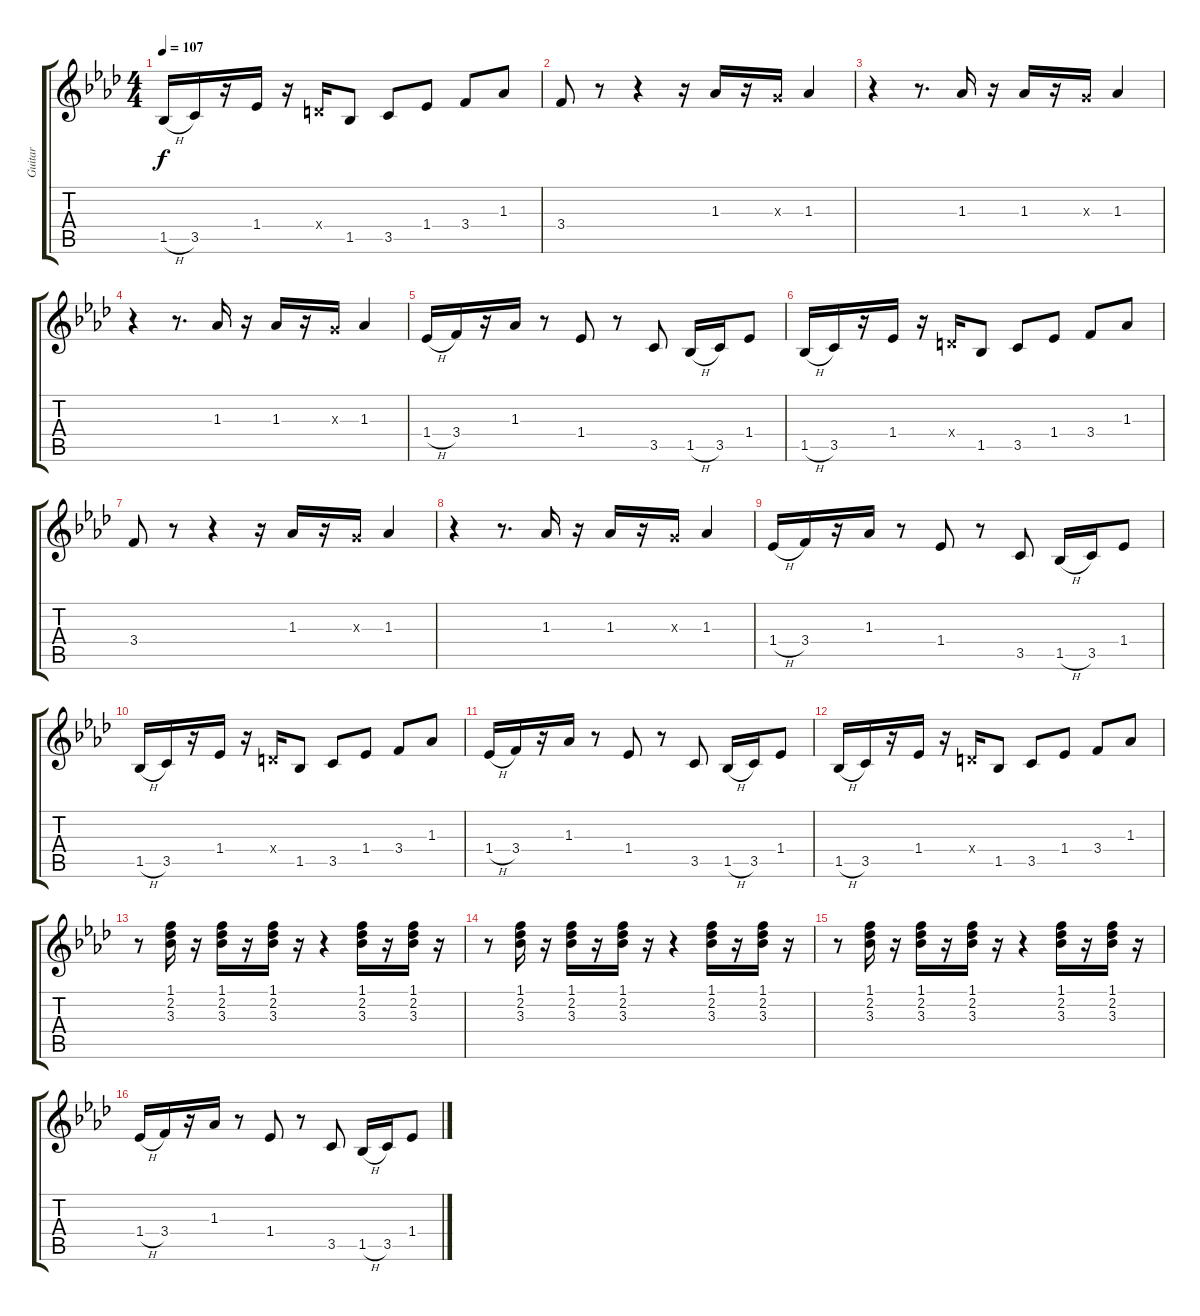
\track ("Guitar" "Guitar") {instrument electricguitarmuted}
\staff {score tabs}
\tuning (E4 B3 G3 D3 A2 E2) {hide}
\ts (4 4)
\tempo 107
\clef g2
\ks ab
1.5{h}.16{dy f} 3.5.16 r.16 1.4.16 r.16 0.4{x}.16 1.5.8 3.5.8 1.4.8 3.4.8 1.3.8 |
3.4.8 r.8 r.4 r.16 1.3.16 r.16 0.3{x}.16 1.3.4 |
r.4 r.8{d} 1.3.16 r.16 1.3.16 r.16 0.3{x}.16 1.3.4 |
r.4 r.8{d} 1.3.16 r.16 1.3.16 r.16 0.3{x}.16 1.3.4 |
1.4{h}.16 3.4.16 r.16 1.3.16 r.8 1.4.8 r.8 3.5.8 1.5{h}.16 3.5.16 1.4.8 |
1.5{h}.16 3.5.16 r.16 1.4.16 r.16 0.4{x}.16 1.5.8 3.5.8 1.4.8 3.4.8 1.3.8 |
3.4.8 r.8 r.4 r.16 1.3.16 r.16 0.3{x}.16 1.3.4 |
r.4 r.8{d} 1.3.16 r.16 1.3.16 r.16 0.3{x}.16 1.3.4 |
1.4{h}.16 3.4.16 r.16 1.3.16 r.8 1.4.8 r.8 3.5.8 1.5{h}.16 3.5.16 1.4.8 |
1.5{h}.16 3.5.16 r.16 1.4.16 r.16 0.4{x}.16 1.5.8 3.5.8 1.4.8 3.4.8 1.3.8 |
1.4{h}.16 3.4.16 r.16 1.3.16 r.8 1.4.8 r.8 3.5.8 1.5{h}.16 3.5.16 1.4.8 |
1.5{h}.16 3.5.16 r.16 1.4.16 r.16 0.4{x}.16 1.5.8 3.5.8 1.4.8 3.4.8 1.3.8 |
r.8 (1.1 2.2 3.3).16 r.16 (1.1 2.2 3.3).16 r.16 (1.1 2.2 3.3).16 r.16 r.4 (1.1 2.2 3.3).16 r.16 (1.1 2.2 3.3).16 r.16 |
r.8 (1.1 2.2 3.3).16 r.16 (1.1 2.2 3.3).16 r.16 (1.1 2.2 3.3).16 r.16 r.4 (1.1 2.2 3.3).16 r.16 (1.1 2.2 3.3).16 r.16 |
r.8 (1.1 2.2 3.3).16 r.16 (1.1 2.2 3.3).16 r.16 (1.1 2.2 3.3).16 r.16 r.4 (1.1 2.2 3.3).16 r.16 (1.1 2.2 3.3).16 r.16 |
1.4{h}.16 3.4.16 r.16 1.3.16 r.8 1.4.8 r.8 3.5.8 1.5{h}.16 3.5.16 1.4.8
